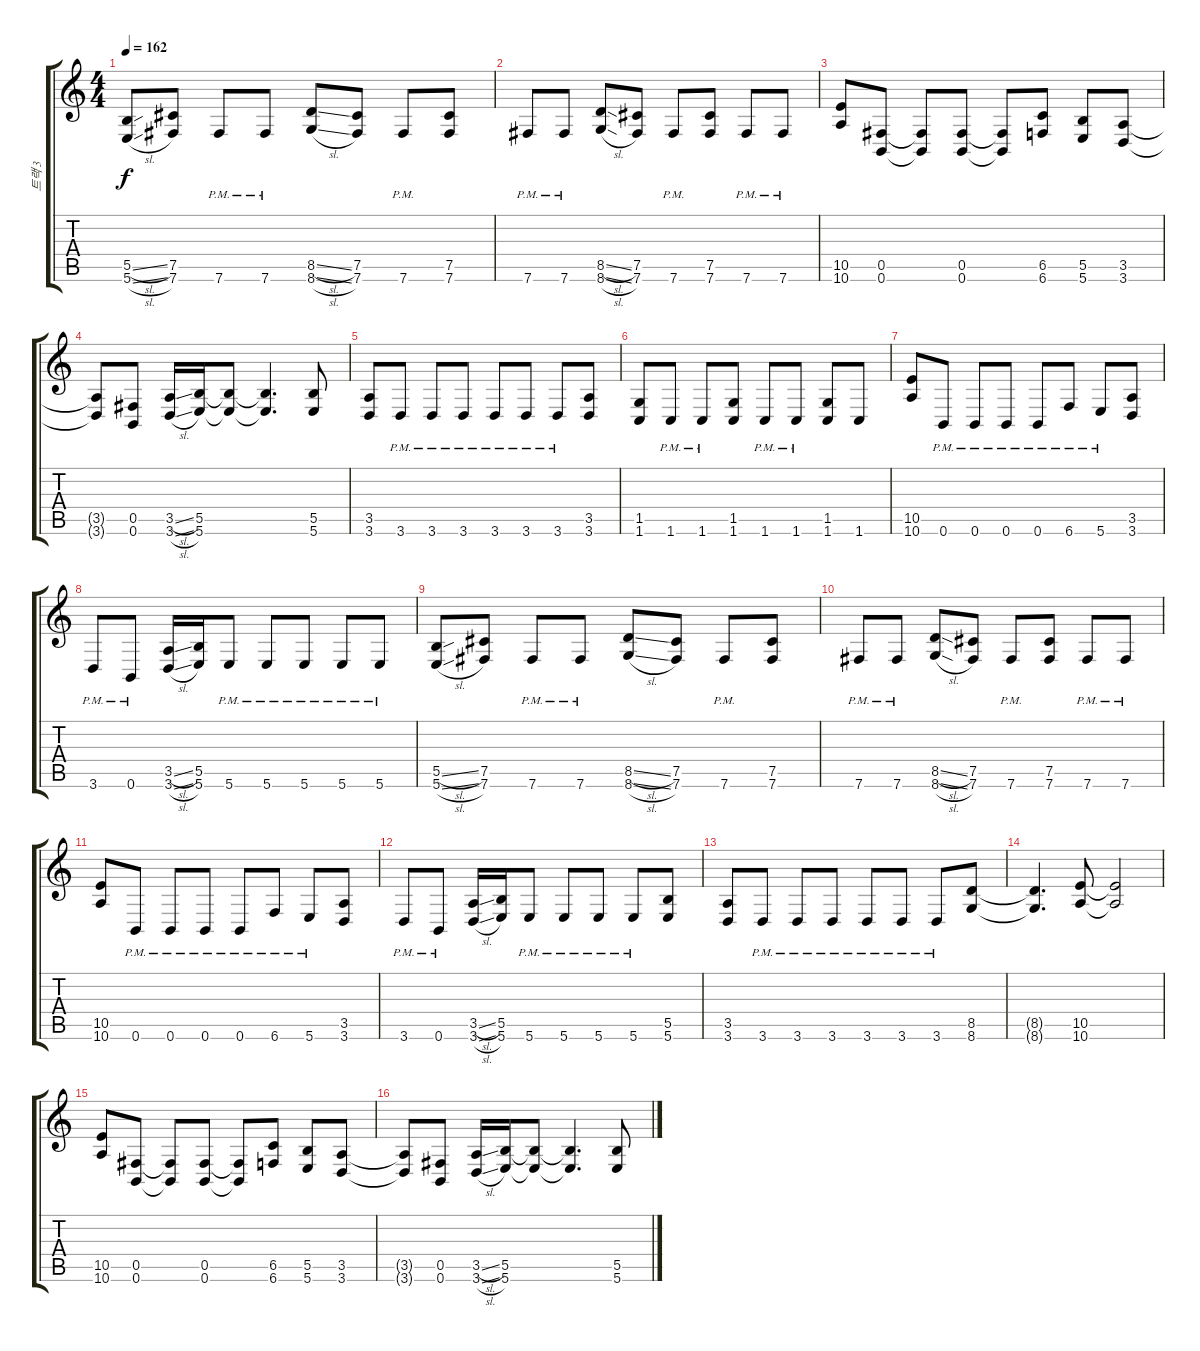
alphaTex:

\track ("트랙 3" "트랙 3") {instrument distortionguitar}
\staff {score tabs}
\tuning (Db4 Ab3 E3 B2 Gb2 B1) {hide}
\ts (4 4)
\tempo 162
\clef g2
\ks c
(5.5{sl} 5.6{sl}).8{dy f} (7.5 7.6).8 7.6{pm}.8 7.6{pm}.8 (8.5{sl} 8.6{sl}).8 (7.5 7.6).8 7.6{pm}.8 (7.5 7.6).8 |
7.6{pm}.8 7.6{pm}.8 (8.5{sl} 8.6{sl}).8 (7.5 7.6).8 7.6{pm}.8 (7.5 7.6).8 7.6{pm}.8 7.6{pm}.8 |
(10.5 10.6).8 (0.5 0.6).8 (0.5{t} 0.6{t}).8 (0.5 0.6).8 (0.5{t} 0.6{t}).8 (6.5 6.6).8 (5.5 5.6).8 (3.5 3.6).8 |
(3.5{t} 3.6{t}).8 (0.5 0.6).8 (3.5{sl} 3.6{sl}).16 (5.5 5.6).16 (5.5{t} 5.6{t}).8 (5.5{t} 5.6{t}).4{d} (5.5 5.6).8 |
(3.5 3.6).8 3.6{pm}.8 3.6{pm}.8 3.6{pm}.8 3.6{pm}.8 3.6{pm}.8 3.6{pm}.8 (3.5 3.6).8 |
(1.5 1.6).8 1.6{pm}.8 1.6{pm}.8 (1.5 1.6).8 1.6{pm}.8 1.6{pm}.8 (1.5 1.6).8 1.6.8 |
(10.5 10.6).8 0.6{pm}.8 0.6{pm}.8 0.6{pm}.8 0.6{pm}.8 6.6{pm}.8 5.6{pm}.8 (3.5 3.6).8 |
3.6{pm}.8 0.6{pm}.8 (3.5{sl} 3.6{sl}).16 (5.5 5.6).16 5.6{pm}.8 5.6{pm}.8 5.6{pm}.8 5.6{pm}.8 5.6{pm}.8 |
(5.5{sl} 5.6{sl}).8 (7.5 7.6).8 7.6{pm}.8 7.6{pm}.8 (8.5{sl} 8.6{sl}).8 (7.5 7.6).8 7.6{pm}.8 (7.5 7.6).8 |
7.6{pm}.8 7.6{pm}.8 (8.5{sl} 8.6{sl}).8 (7.5 7.6).8 7.6{pm}.8 (7.5 7.6).8 7.6{pm}.8 7.6{pm}.8 |
(10.5 10.6).8 0.6{pm}.8 0.6{pm}.8 0.6{pm}.8 0.6{pm}.8 6.6{pm}.8 5.6{pm}.8 (3.5 3.6).8 |
3.6{pm}.8 0.6{pm}.8 (3.5{sl} 3.6{sl}).16 (5.5 5.6).16 5.6{pm}.8 5.6{pm}.8 5.6{pm}.8 5.6{pm}.8 (5.5 5.6).8 |
(3.5 3.6).8 3.6{pm}.8 3.6{pm}.8 3.6{pm}.8 3.6{pm}.8 3.6{pm}.8 3.6{pm}.8 (8.5 8.6).8 |
(8.5{t} 8.6{t}).4{d} (10.5 10.6).8 (10.5{t} 10.6{t}).2 |
(10.5 10.6).8 (0.5 0.6).8 (0.5{t} 0.6{t}).8 (0.5 0.6).8 (0.5{t} 0.6{t}).8 (6.5 6.6).8 (5.5 5.6).8 (3.5 3.6).8 |
(3.5{t} 3.6{t}).8 (0.5 0.6).8 (3.5{sl} 3.6{sl}).16 (5.5 5.6).16 (5.5{t} 5.6{t}).8 (5.5{t} 5.6{t}).4{d} (5.5 5.6).8
